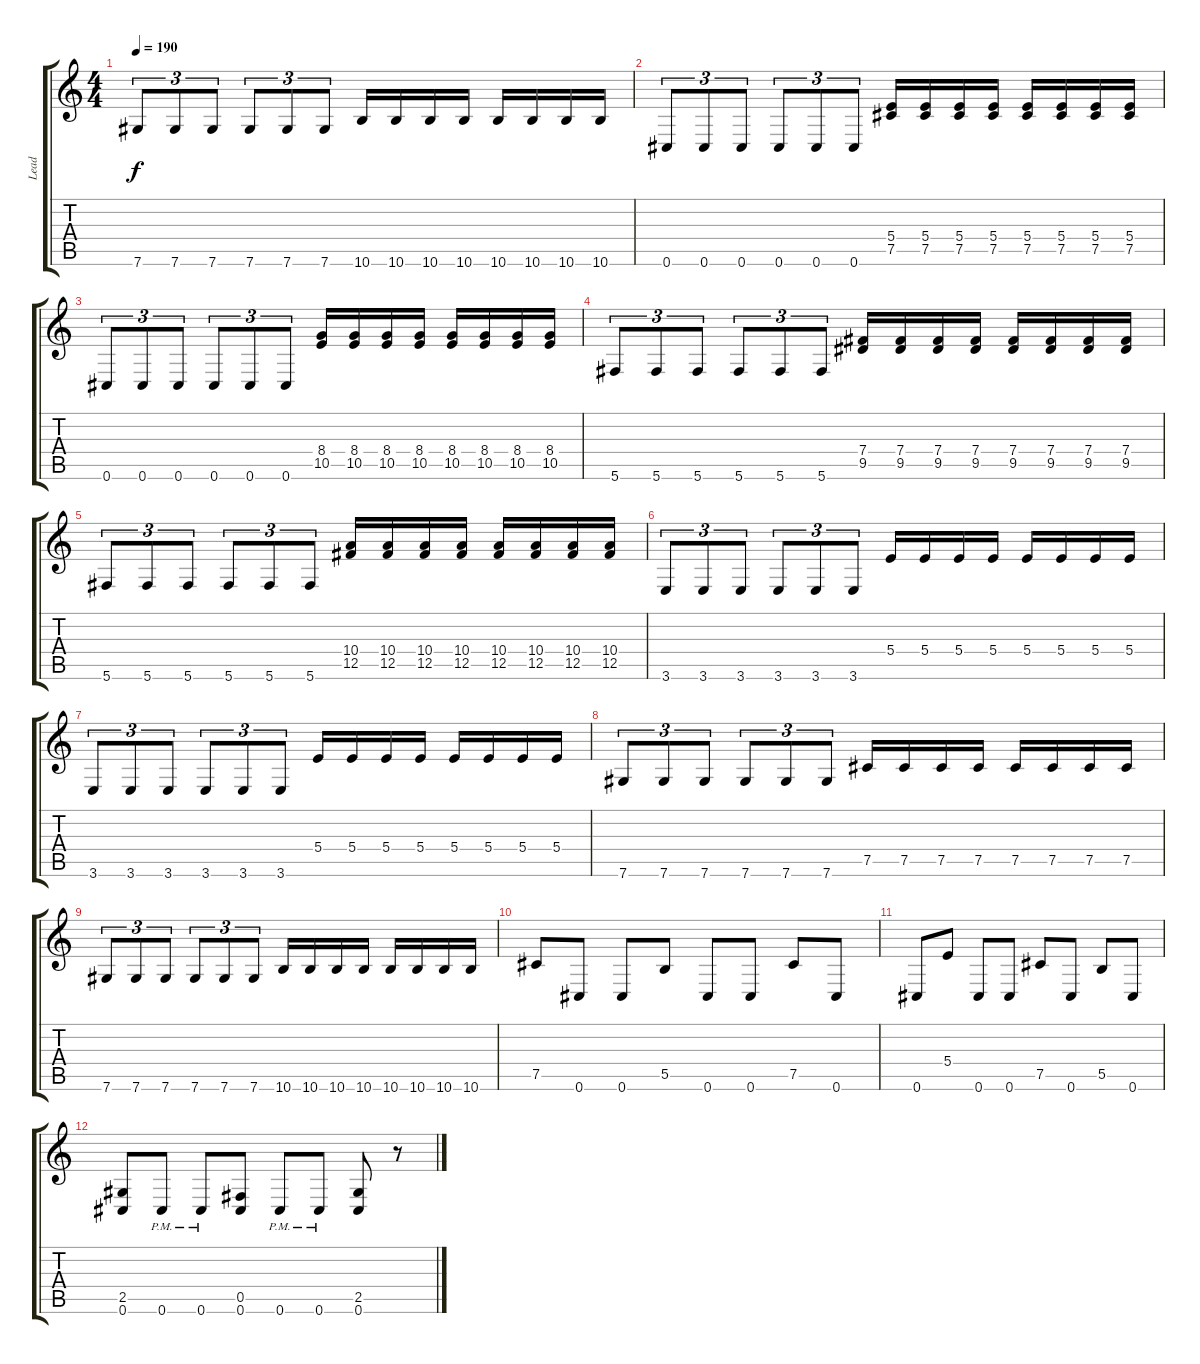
\track ("Lead" "Lead") {instrument distortionguitar}
\staff {score tabs}
\tuning (Db4 Ab3 E3 B2 Gb2 Db2) {hide}
\ts (4 4)
\tempo 190
\clef g2
\ks c
7.6.8{tu (3 2) dy f} 7.6.8{tu (3 2)} 7.6.8{tu (3 2)} 7.6.8{tu (3 2)} 7.6.8{tu (3 2)} 7.6.8{tu (3 2)} 10.6.16 10.6.16 10.6.16 10.6.16 10.6.16 10.6.16 10.6.16 10.6.16 |
0.6.8{tu (3 2)} 0.6.8{tu (3 2)} 0.6.8{tu (3 2)} 0.6.8{tu (3 2)} 0.6.8{tu (3 2)} 0.6.8{tu (3 2)} (5.4 7.5).16 (5.4 7.5).16 (5.4 7.5).16 (5.4 7.5).16 (5.4 7.5).16 (5.4 7.5).16 (5.4 7.5).16 (5.4 7.5).16 |
0.6.8{tu (3 2)} 0.6.8{tu (3 2)} 0.6.8{tu (3 2)} 0.6.8{tu (3 2)} 0.6.8{tu (3 2)} 0.6.8{tu (3 2)} (8.4 10.5).16 (8.4 10.5).16 (8.4 10.5).16 (8.4 10.5).16 (8.4 10.5).16 (8.4 10.5).16 (8.4 10.5).16 (8.4 10.5).16 |
5.6.8{tu (3 2)} 5.6.8{tu (3 2)} 5.6.8{tu (3 2)} 5.6.8{tu (3 2)} 5.6.8{tu (3 2)} 5.6.8{tu (3 2)} (7.4 9.5).16 (7.4 9.5).16 (7.4 9.5).16 (7.4 9.5).16 (7.4 9.5).16 (7.4 9.5).16 (7.4 9.5).16 (7.4 9.5).16 |
5.6.8{tu (3 2)} 5.6.8{tu (3 2)} 5.6.8{tu (3 2)} 5.6.8{tu (3 2)} 5.6.8{tu (3 2)} 5.6.8{tu (3 2)} (10.4 12.5).16 (10.4 12.5).16 (10.4 12.5).16 (10.4 12.5).16 (10.4 12.5).16 (10.4 12.5).16 (10.4 12.5).16 (10.4 12.5).16 |
3.6.8{tu (3 2)} 3.6.8{tu (3 2)} 3.6.8{tu (3 2)} 3.6.8{tu (3 2)} 3.6.8{tu (3 2)} 3.6.8{tu (3 2)} 5.4.16 5.4.16 5.4.16 5.4.16 5.4.16 5.4.16 5.4.16 5.4.16 |
3.6.8{tu (3 2)} 3.6.8{tu (3 2)} 3.6.8{tu (3 2)} 3.6.8{tu (3 2)} 3.6.8{tu (3 2)} 3.6.8{tu (3 2)} 5.4.16 5.4.16 5.4.16 5.4.16 5.4.16 5.4.16 5.4.16 5.4.16 |
7.6.8{tu (3 2)} 7.6.8{tu (3 2)} 7.6.8{tu (3 2)} 7.6.8{tu (3 2)} 7.6.8{tu (3 2)} 7.6.8{tu (3 2)} 7.5.16 7.5.16 7.5.16 7.5.16 7.5.16 7.5.16 7.5.16 7.5.16 |
7.6.8{tu (3 2)} 7.6.8{tu (3 2)} 7.6.8{tu (3 2)} 7.6.8{tu (3 2)} 7.6.8{tu (3 2)} 7.6.8{tu (3 2)} 10.6.16 10.6.16 10.6.16 10.6.16 10.6.16 10.6.16 10.6.16 10.6.16 |
7.5.8 0.6.8 0.6.8 5.5.8 0.6.8 0.6.8 7.5.8 0.6.8 |
0.6.8 5.4.8 0.6.8 0.6.8 7.5.8 0.6.8 5.5.8 0.6.8 |
(2.5 0.6).8 0.6{pm}.8 0.6{pm}.8 (0.5 0.6).8 0.6{pm}.8 0.6{pm}.8 (2.5 0.6).8 r.8
